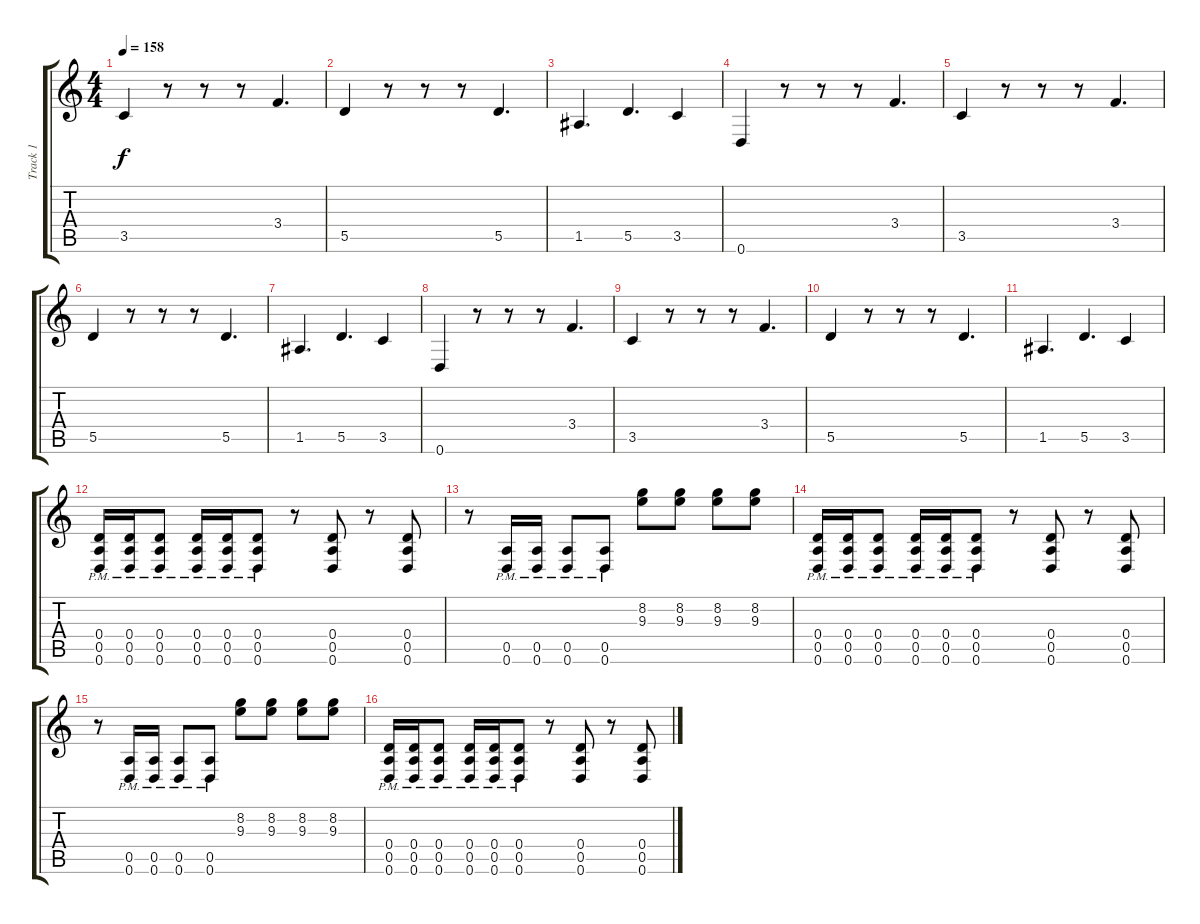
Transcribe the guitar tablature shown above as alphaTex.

\track ("Track 1" "Track 1") {instrument distortionguitar}
\staff {score tabs}
\tuning (E4 B3 G3 D3 A2 D2) {hide}
\ts (4 4)
\tempo 158
\clef g2
\ks c
3.5.4{dy f} r.8 r.8 r.8 3.4.4{d} |
5.5.4 r.8 r.8 r.8 5.5.4{d} |
1.5.4{d} 5.5.4{d} 3.5.4 |
0.6.4 r.8 r.8 r.8 3.4.4{d} |
3.5.4 r.8 r.8 r.8 3.4.4{d} |
5.5.4 r.8 r.8 r.8 5.5.4{d} |
1.5.4{d} 5.5.4{d} 3.5.4 |
0.6.4 r.8 r.8 r.8 3.4.4{d} |
3.5.4 r.8 r.8 r.8 3.4.4{d} |
5.5.4 r.8 r.8 r.8 5.5.4{d} |
1.5.4{d} 5.5.4{d} 3.5.4 |
(0.4{pm} 0.5{pm} 0.6{pm}).16{instrument distortionguitar} (0.4{pm} 0.5{pm} 0.6{pm}).16 (0.4{pm} 0.5{pm} 0.6{pm}).8 (0.4{pm} 0.5{pm} 0.6{pm}).16 (0.4{pm} 0.5{pm} 0.6{pm}).16 (0.4{pm} 0.5{pm} 0.6{pm}).8 r.8 (0.4 0.5 0.6).8 r.8 (0.4 0.5 0.6).8 |
r.8 (0.5{pm} 0.6{pm}).16 (0.5{pm} 0.6{pm}).16 (0.5{pm} 0.6{pm}).8 (0.5{pm} 0.6{pm}).8 (8.2 9.3).8 (8.2 9.3).8 (8.2 9.3).8 (8.2 9.3).8 |
(0.4{pm} 0.5{pm} 0.6{pm}).16 (0.4{pm} 0.5{pm} 0.6{pm}).16 (0.4{pm} 0.5{pm} 0.6{pm}).8 (0.4{pm} 0.5{pm} 0.6{pm}).16 (0.4{pm} 0.5{pm} 0.6{pm}).16 (0.4{pm} 0.5{pm} 0.6{pm}).8 r.8 (0.4 0.5 0.6).8 r.8 (0.4 0.5 0.6).8 |
r.8 (0.5{pm} 0.6{pm}).16 (0.5{pm} 0.6{pm}).16 (0.5{pm} 0.6{pm}).8 (0.5{pm} 0.6{pm}).8 (8.2 9.3).8 (8.2 9.3).8 (8.2 9.3).8 (8.2 9.3).8 |
(0.4{pm} 0.5{pm} 0.6{pm}).16 (0.4{pm} 0.5{pm} 0.6{pm}).16 (0.4{pm} 0.5{pm} 0.6{pm}).8 (0.4{pm} 0.5{pm} 0.6{pm}).16 (0.4{pm} 0.5{pm} 0.6{pm}).16 (0.4{pm} 0.5{pm} 0.6{pm}).8 r.8 (0.4 0.5 0.6).8 r.8 (0.4 0.5 0.6).8
